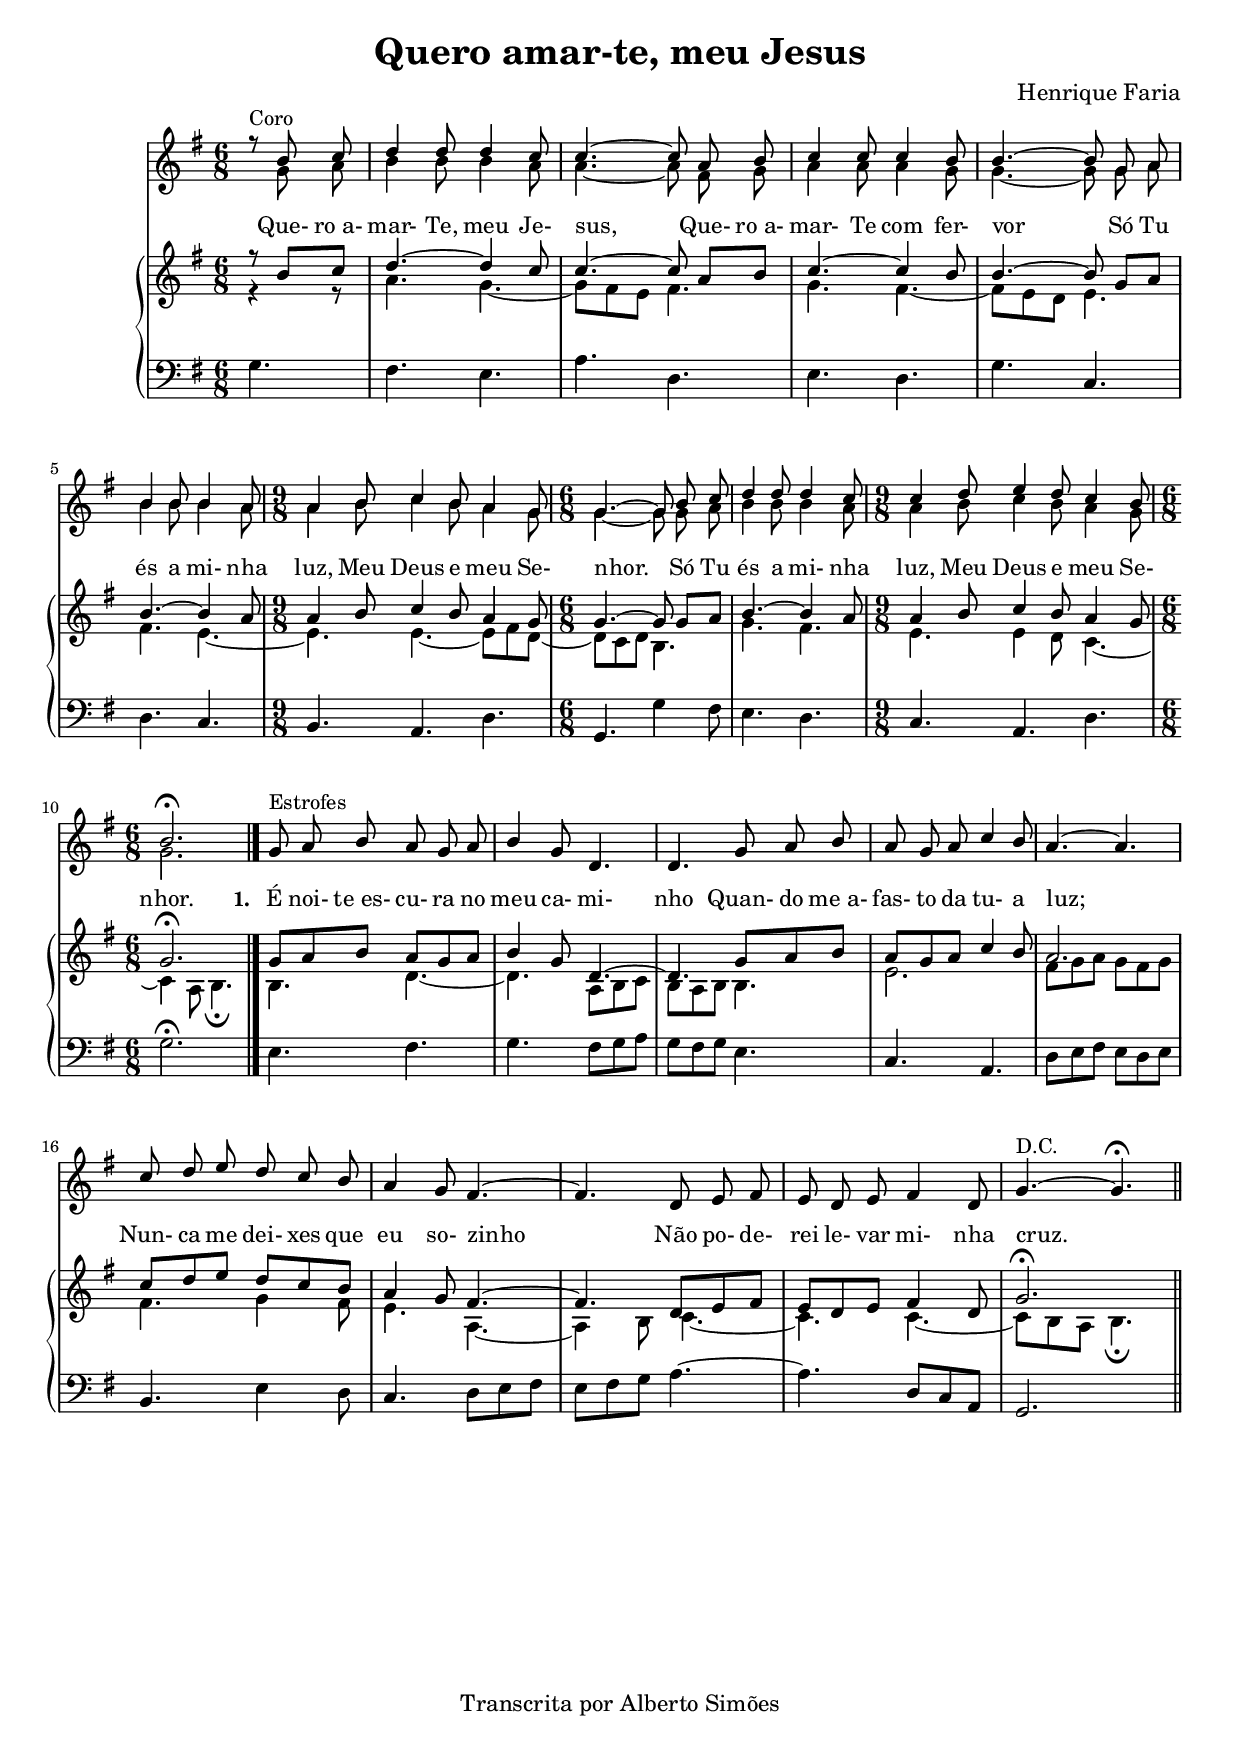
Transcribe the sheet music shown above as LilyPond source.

\version "2.14.0"

\header {
  title = "Quero amar-te, meu Jesus"
  composer = "Henrique Faria"

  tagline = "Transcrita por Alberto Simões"

  ocasioes = "comunhao"
  seccao   = "comunhao"
}

global = {
  \key g \major
  \time 6/8
}

melody = \relative c'' {
  \global
  \clef treble
  \autoBeamOff
  \voiceOne
  \partial 8*3 r8^\markup{Coro} b c | d4 d8 d4 c8 | c4. ~ c8 a b|c4 c8 c4 b8| b4. ~ b8 g a |
  b4 b8 b4 a8 | a4 b8 c4 b8 a4 g8 | g4. ~ g8 b c | d4 d8 d4 c8 |
  c4 d8 e4 d8 c4 b8 | b2. \fermata  \bar "|." 
  g8^\markup{Estrofes} a b a g a | b4 g8 d4. |
  d4. g8 a b | a g a c4 b8 | a4. ~ a4. | c8 d e d c b |
  a4 g8 fis4. ~ fis d8 e fis | e d e fis4 d8 | g4.^\markup{D.C.} ~ g4. \fermata \bar "||"
}

melodyB = \relative c'' {
  \global
  \clef treble
  \autoBeamOff
  \voiceTwo
  \partial 8*3
  s8 g8 a | b4 b8 b4 a8 | a4. ~ a8 fis g | a4 a8 a4 g8 | g4. ~ g8 g8 a | 
  b4 b8 b4 a8 | a4 b8 c4 b8 a4 g8 | g4. ~ g8 g a | b4 b8 b4 a8 |
  a4 b8 c4 b8 a4 g8 | g2. \bar "|."
}

text = {
  \lyricmode {
    Que- ro_a- mar- Te, meu Je- sus,
    Que- ro_a- mar- Te com fer- vor
    Só Tu és a mi- nha luz,
    Meu Deus e meu Se- nhor.
    Só Tu és a mi- nha luz,
    Meu Deus e meu Se- nhor.
  }
  \set stanza = #"1. "
  \lyricmode {
    É noi- te_es- cu- ra no meu ca- mi- nho
    Quan- do me_a- fas- to da tu- a luz;
    Nun- ca me dei- xes que eu so- zinho
    Não po- de- rei le- var mi- nha cruz. 
    Que- ro_a-
  }
}


upperA = \relative c'' {
  \voiceOne

  \partial 8*3 r8 b8[ c] | d4. ~ d4 c8 | c4. ~ c8 a[ b] | c4. ~ c4 b8| b4. ~ b8 g[ a] |
  b4. ~ b4 a8 | a4 b8 c4 b8 a4 g8 | g4. ~ g8 g[ a] | b4. ~ b4 a8 |
  a4 b8 c4 b8 a4 g8 | g2. \fermata \bar "|."
  g8[ a b] a[ g a] | b4 g8 d4. ~ | d4. g8[ a b] |a[ g a] c4 b8 | a2. | c8[ d e] d[ c b] |
  a4 g8 fis4. ~| fis4. d8[ e fis] | e[ d e ] fis4 d8 | g2.\fermata \bar "||"
}

upperB = \relative c'' {
  \voiceTwo

  \partial 8*3 r4 r8 |
  a4. g ~|g8[ fis e] fis4. |g fis~|fis8[ e d] e4. |
  fis e~|e e~e8[ fis d]~|d[ c d] b4. | g' fis |
  e e4 d8 c4. ~ | c4 a8 b4._\fermata \bar "|."
  b4. d ~ | d a8[ b c] | b[ a b] b4. | e2. | fis8[ g a] g[ fis g] | fis4. g4 fis8 |
  e4. a, ~ |a4 b8 c4. ~ | c4. c ~ | c8[ b a] b4._\fermata \bar "||"
}

upper = {
  \global
  \clef treble
  << \new Voice = "melB" \upperA 
     \new Voice \upperB >>
}


lower = {
  \global
  \clef bass
  \relative c' {
    \partial 8*3 g4.|
    fis e|a d,|e d|g c,|
    d c|\time 9/8 b a d|\time 6/8 g, g'4 fis8|e4. d|
    \time 9/8 c a d|\time 6/8 g2.\fermata \bar "|."
    e4. fis| g fis8[ g a] | g[ fis g] e4. | c a| d8[ e fis] e[ d e] | b4. e4 d8 |
    c4. d8[ e fis] | e[ fis g] a4. ~|a d,8[ c a] | g2.  \bar "||"
  }
}


\score {
  <<
    \new Staff <<
      \new Voice = "mel" \melody
      \new Voice \melodyB
    >>
    \new PianoStaff <<
      \new Staff = "upper" \upper
      \new Staff = "lower" \lower
    >>
    \new Lyrics \with { alignAboveContext = "upper" }
                { \lyricsto "mel" \text}
  >>
  \layout {
    \context {
      \Staff \RemoveEmptyStaves       
      % \override VerticalAxisGroup #'remove-first = ##t
    }
    \context {
      \PianoStaff
      \override StaffGrouper #'staff-staff-spacing #'minimum-distance = #10
    }

    \context {
      \Score
      \override StaffGrouper #'staff-staff-spacing #'padding = #0
      \override StaffGrouper #'staff-staff-spacing #'basic-distance = #0
      \override StaffGrouper #'staffgroup-staff-spacing  #'basic-distance = #0
    }

    #(layout-set-staff-size 18)
  }
  \midi {
    \context {
      \Score
      tempoWholesPerMinute = #(ly:make-moment 80 4)
    }
  }
}


